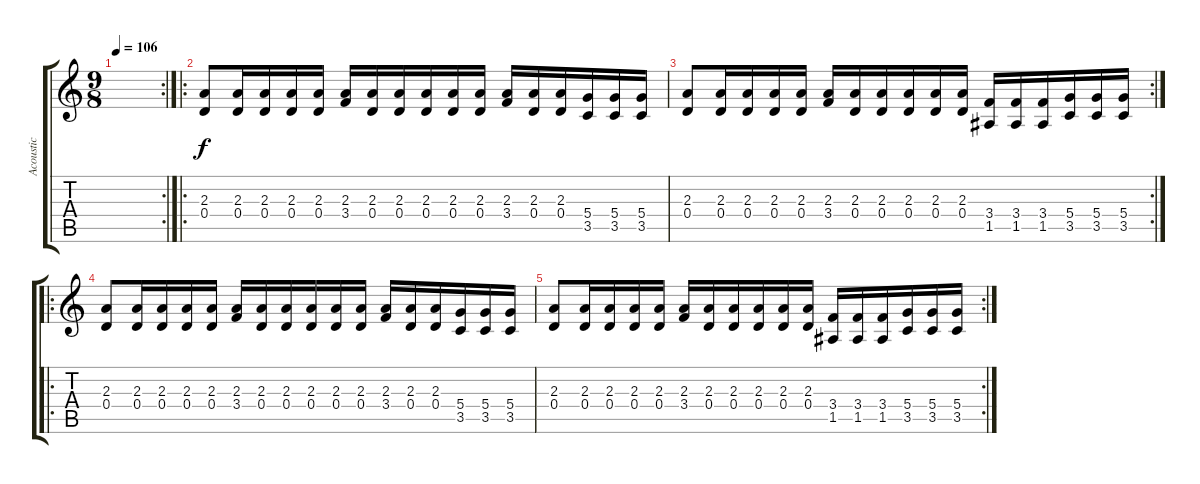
\track ("Acoustic" "Acoustic") {instrument banjo}
\staff {score tabs}
\tuning (E4 B3 G3 D3 A2 E2) {hide}
\displaytranspose 12
\rc 2
\ts (9 8)
\tempo 106
\clef g2
\ks c
|
\ro
(2.3 0.4).8 (2.3 0.4).16 (2.3 0.4).16 (2.3 0.4).16 (2.3 0.4).16 (2.3 3.4).16 (2.3 0.4).16 (2.3 0.4).16 (2.3 0.4).16 (2.3 0.4).16 (2.3 0.4).16 (2.3 3.4).16 (2.3 0.4).16 (2.3 0.4).16 (5.4 3.5).16 (5.4 3.5).16 (5.4 3.5).16 |
\rc 2
(2.3 0.4).8 (2.3 0.4).16 (2.3 0.4).16 (2.3 0.4).16 (2.3 0.4).16 (2.3 3.4).16 (2.3 0.4).16 (2.3 0.4).16 (2.3 0.4).16 (2.3 0.4).16 (2.3 0.4).16 (3.4 1.5).16 (3.4 1.5).16 (3.4 1.5).16 (5.4 3.5).16 (5.4 3.5).16 (5.4 3.5).16 |
\ro
(2.3 0.4).8 (2.3 0.4).16 (2.3 0.4).16 (2.3 0.4).16 (2.3 0.4).16 (2.3 3.4).16 (2.3 0.4).16 (2.3 0.4).16 (2.3 0.4).16 (2.3 0.4).16 (2.3 0.4).16 (2.3 3.4).16 (2.3 0.4).16 (2.3 0.4).16 (5.4 3.5).16 (5.4 3.5).16 (5.4 3.5).16 |
\rc 2
(2.3 0.4).8 (2.3 0.4).16 (2.3 0.4).16 (2.3 0.4).16 (2.3 0.4).16 (2.3 3.4).16 (2.3 0.4).16 (2.3 0.4).16 (2.3 0.4).16 (2.3 0.4).16 (2.3 0.4).16 (3.4 1.5).16 (3.4 1.5).16 (3.4 1.5).16 (5.4 3.5).16 (5.4 3.5).16 (5.4 3.5).16
